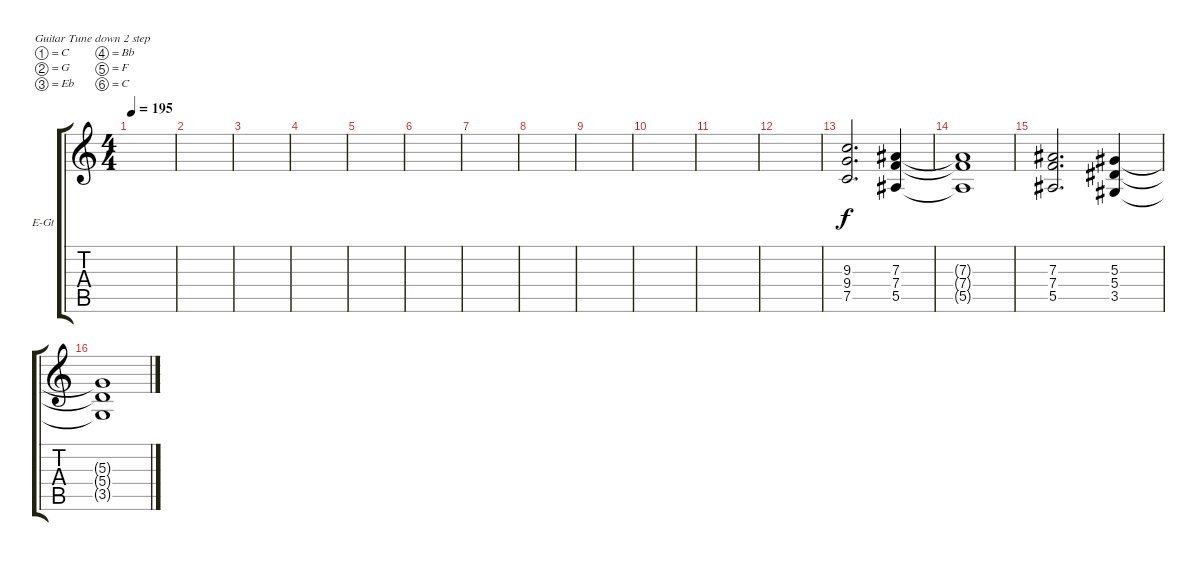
\defaultSystemsLayout 4
\bracketExtendMode groupsimilarinstruments
\firstSystemTrackNameOrientation horizontal
\otherSystemsTrackNameOrientation horizontal
\track ("Electric Guitar" "E-Gt") {instrument electricguitarclean}
\staff {score tabs}
\tuning (C4 G3 Eb3 Bb2 F2 C2)
\ts (4 4)
\tempo 195
\clef g2
\ks c
|
|
|
|
|
|
|
|
|
|
|
|
(7.5 9.4 9.3).2{d} (5.5 7.4 7.3).4 |
(7.3{t} 7.4{t} 5.5{t}).1 |
(5.5 7.4 7.3).2{d} (3.5 5.4 5.3).4 |
(3.5{t} 5.4{t} 5.3{t}).1
